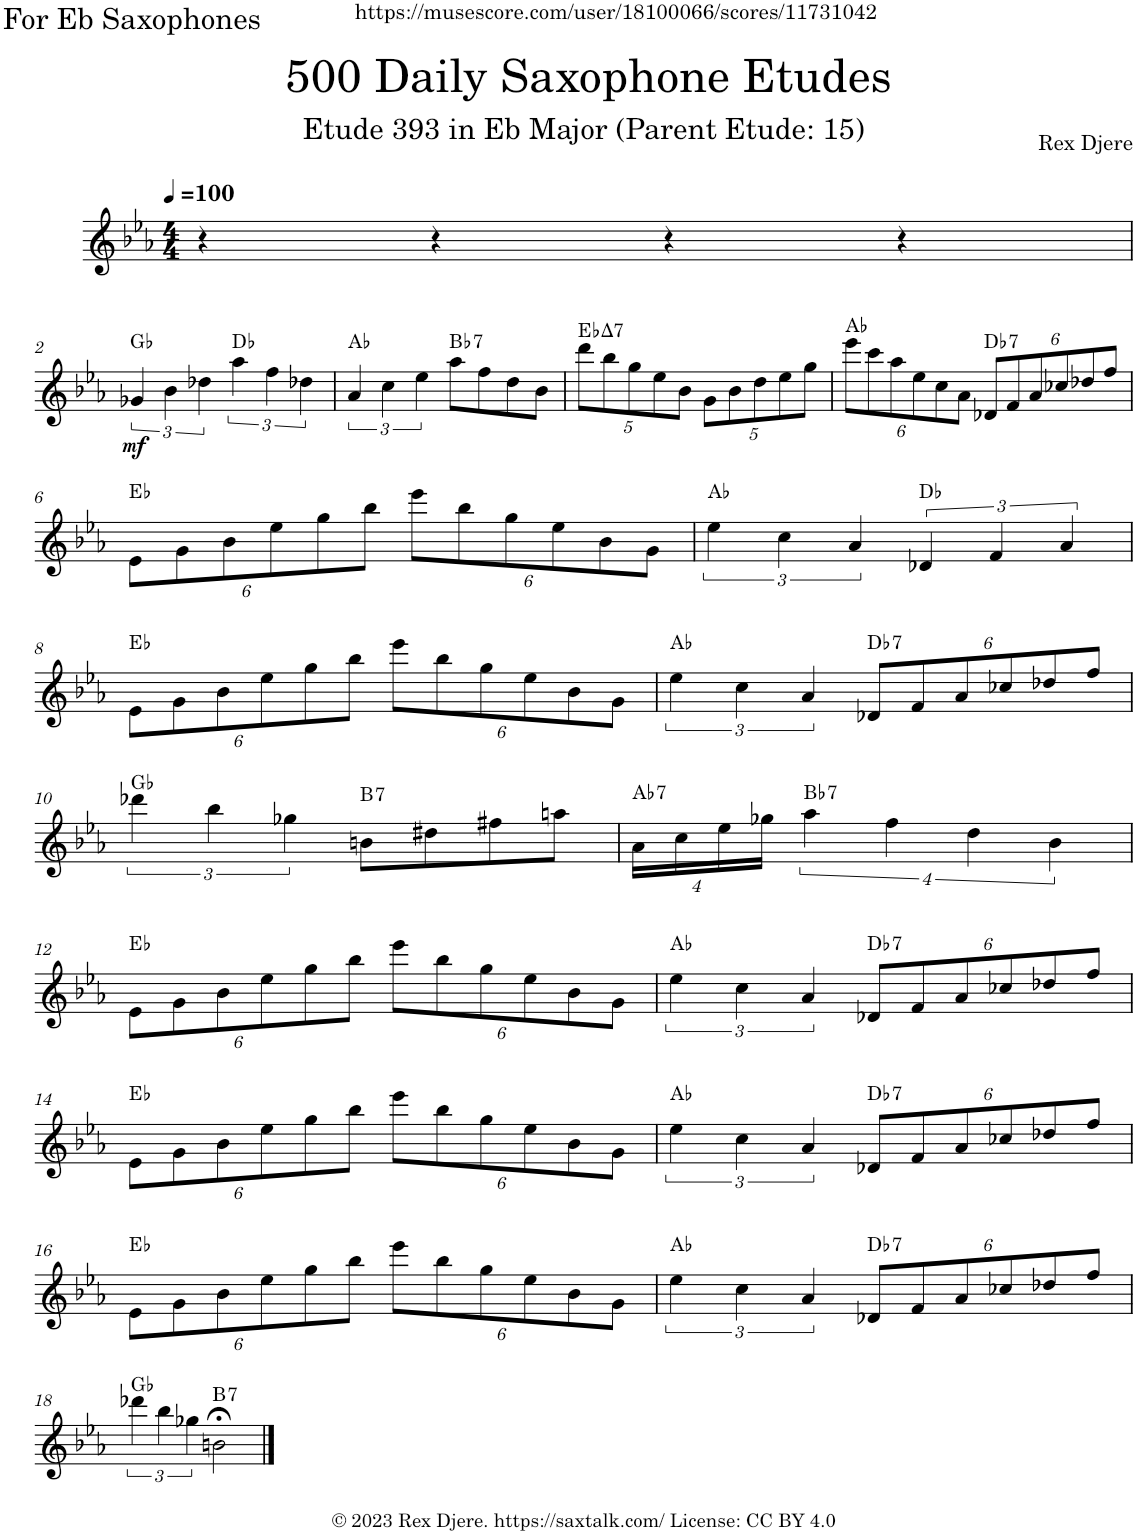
**kern	**dynam	**harte
*part1	*part1	*part1
*staff1	*staff1	*
*I"Alto Saxophone	*	*
*I'A. Sax.	*	*
*clefG2	*	*
*Trd5c9	*	*
*k[b-e-a-]	*	*
*M4/4	*	*
*MM100	*	*
=1	=1	=1
4r	.	.
4r	.	.
4r	.	.
4r	.	.
!!LO:LB:g=z
=2	=2	=2
!	!LO:DY:b	!
6g-X/	mf	Gb:maj
6b-\	.	.
6dd-X\	.	.
6aa-\	.	Db:maj
6ff\	.	.
6dd-X\	.	.
=3	=3	=3
6a-/	.	Ab:maj
6cc\	.	.
6ee-\	.	.
!	!	!LO:H:kt=7
8aa-\L	.	Bb:7
8ff\	.	.
8dd\	.	.
8b-\J	.	.
=4	=4	=4
*Xbrackettup	*	*
!	!	!LO:H:kt=7
10ddd\L	.	Eb:maj7
10bb-\	.	.
10gg\	.	.
10ee-\	.	.
10b-\J	.	.
10g\L	.	.
10b-\	.	.
10dd\	.	.
10ee-\	.	.
10gg\J	.	.
=5	=5	=5
12eee-\L	.	Ab:maj
12ccc\	.	.
12aa-\	.	.
12ee-\	.	.
12cc\	.	.
12a-\J	.	.
!	!	!LO:H:kt=7
12d-X/L	.	Db:7
12f/	.	.
12a-/	.	.
12cc-X/	.	.
12dd-X/	.	.
12ff/J	.	.
!!LO:LB:g=z
=6	=6	=6
12e-\L	.	Eb:maj
12g\	.	.
12b-\	.	.
12ee-\	.	.
12gg\	.	.
12bb-\J	.	.
12eee-\L	.	.
12bb-\	.	.
12gg\	.	.
12ee-\	.	.
12b-\	.	.
12g\J	.	.
=7	=7	=7
*brackettup	*	*
6ee-\	.	Ab:maj
6cc\	.	.
6a-/	.	.
6d-X/	.	Db:maj
6f/	.	.
6a-/	.	.
!!LO:LB:g=z
=8	=8	=8
*Xbrackettup	*	*
12e-\L	.	Eb:maj
12g\	.	.
12b-\	.	.
12ee-\	.	.
12gg\	.	.
12bb-\J	.	.
12eee-\L	.	.
12bb-\	.	.
12gg\	.	.
12ee-\	.	.
12b-\	.	.
12g\J	.	.
=9	=9	=9
*brackettup	*	*
6ee-\	.	Ab:maj
6cc\	.	.
6a-/	.	.
*Xbrackettup	*	*
!	!	!LO:H:kt=7
12d-X/L	.	Db:7
12f/	.	.
12a-/	.	.
12cc-X/	.	.
12dd-X/	.	.
12ff/J	.	.
!!LO:LB:g=z
=10	=10	=10
*brackettup	*	*
6ddd-X\	.	Gb:maj
6bb-\	.	.
6gg-X\	.	.
!	!	!LO:H:kt=7
8bn\L	.	B:7
8dd#X\	.	.
8ff#X\	.	.
8aan\J	.	.
=11	=11	=11
!	!	!LO:H:kt=7
16a-\LL	.	Ab:7
16cc\	.	.
16ee-\	.	.
16gg-X\JJ	.	.
!	!	!LO:H:kt=7
16%3aa-\	.	Bb:7
16%3ff\	.	.
16%3dd\	.	.
16%3b-\	.	.
!!LO:LB:g=z
=12	=12	=12
*Xbrackettup	*	*
12e-\L	.	Eb:maj
12g\	.	.
12b-\	.	.
12ee-\	.	.
12gg\	.	.
12bb-\J	.	.
12eee-\L	.	.
12bb-\	.	.
12gg\	.	.
12ee-\	.	.
12b-\	.	.
12g\J	.	.
=13	=13	=13
*brackettup	*	*
6ee-\	.	Ab:maj
6cc\	.	.
6a-/	.	.
*Xbrackettup	*	*
!	!	!LO:H:kt=7
12d-X/L	.	Db:7
12f/	.	.
12a-/	.	.
12cc-X/	.	.
12dd-X/	.	.
12ff/J	.	.
!!LO:LB:g=z
=14	=14	=14
12e-\L	.	Eb:maj
12g\	.	.
12b-\	.	.
12ee-\	.	.
12gg\	.	.
12bb-\J	.	.
12eee-\L	.	.
12bb-\	.	.
12gg\	.	.
12ee-\	.	.
12b-\	.	.
12g\J	.	.
=15	=15	=15
*brackettup	*	*
6ee-\	.	Ab:maj
6cc\	.	.
6a-/	.	.
*Xbrackettup	*	*
!	!	!LO:H:kt=7
12d-X/L	.	Db:7
12f/	.	.
12a-/	.	.
12cc-X/	.	.
12dd-X/	.	.
12ff/J	.	.
!!LO:LB:g=z
=16	=16	=16
12e-\L	.	Eb:maj
12g\	.	.
12b-\	.	.
12ee-\	.	.
12gg\	.	.
12bb-\J	.	.
12eee-\L	.	.
12bb-\	.	.
12gg\	.	.
12ee-\	.	.
12b-\	.	.
12g\J	.	.
=17	=17	=17
*brackettup	*	*
6ee-\	.	Ab:maj
6cc\	.	.
6a-/	.	.
*Xbrackettup	*	*
!	!	!LO:H:kt=7
12d-X/L	.	Db:7
12f/	.	.
12a-/	.	.
12cc-X/	.	.
12dd-X/	.	.
12ff/J	.	.
!!LO:LB:g=z
=18	=18	=18
*brackettup	*	*
6ddd-X\	.	Gb:maj
6bb-\	.	.
6gg-X\	.	.
!	!	!LO:H:kt=7
2bn;<\	.	B:7
==	==	==
*-	*-	*-
